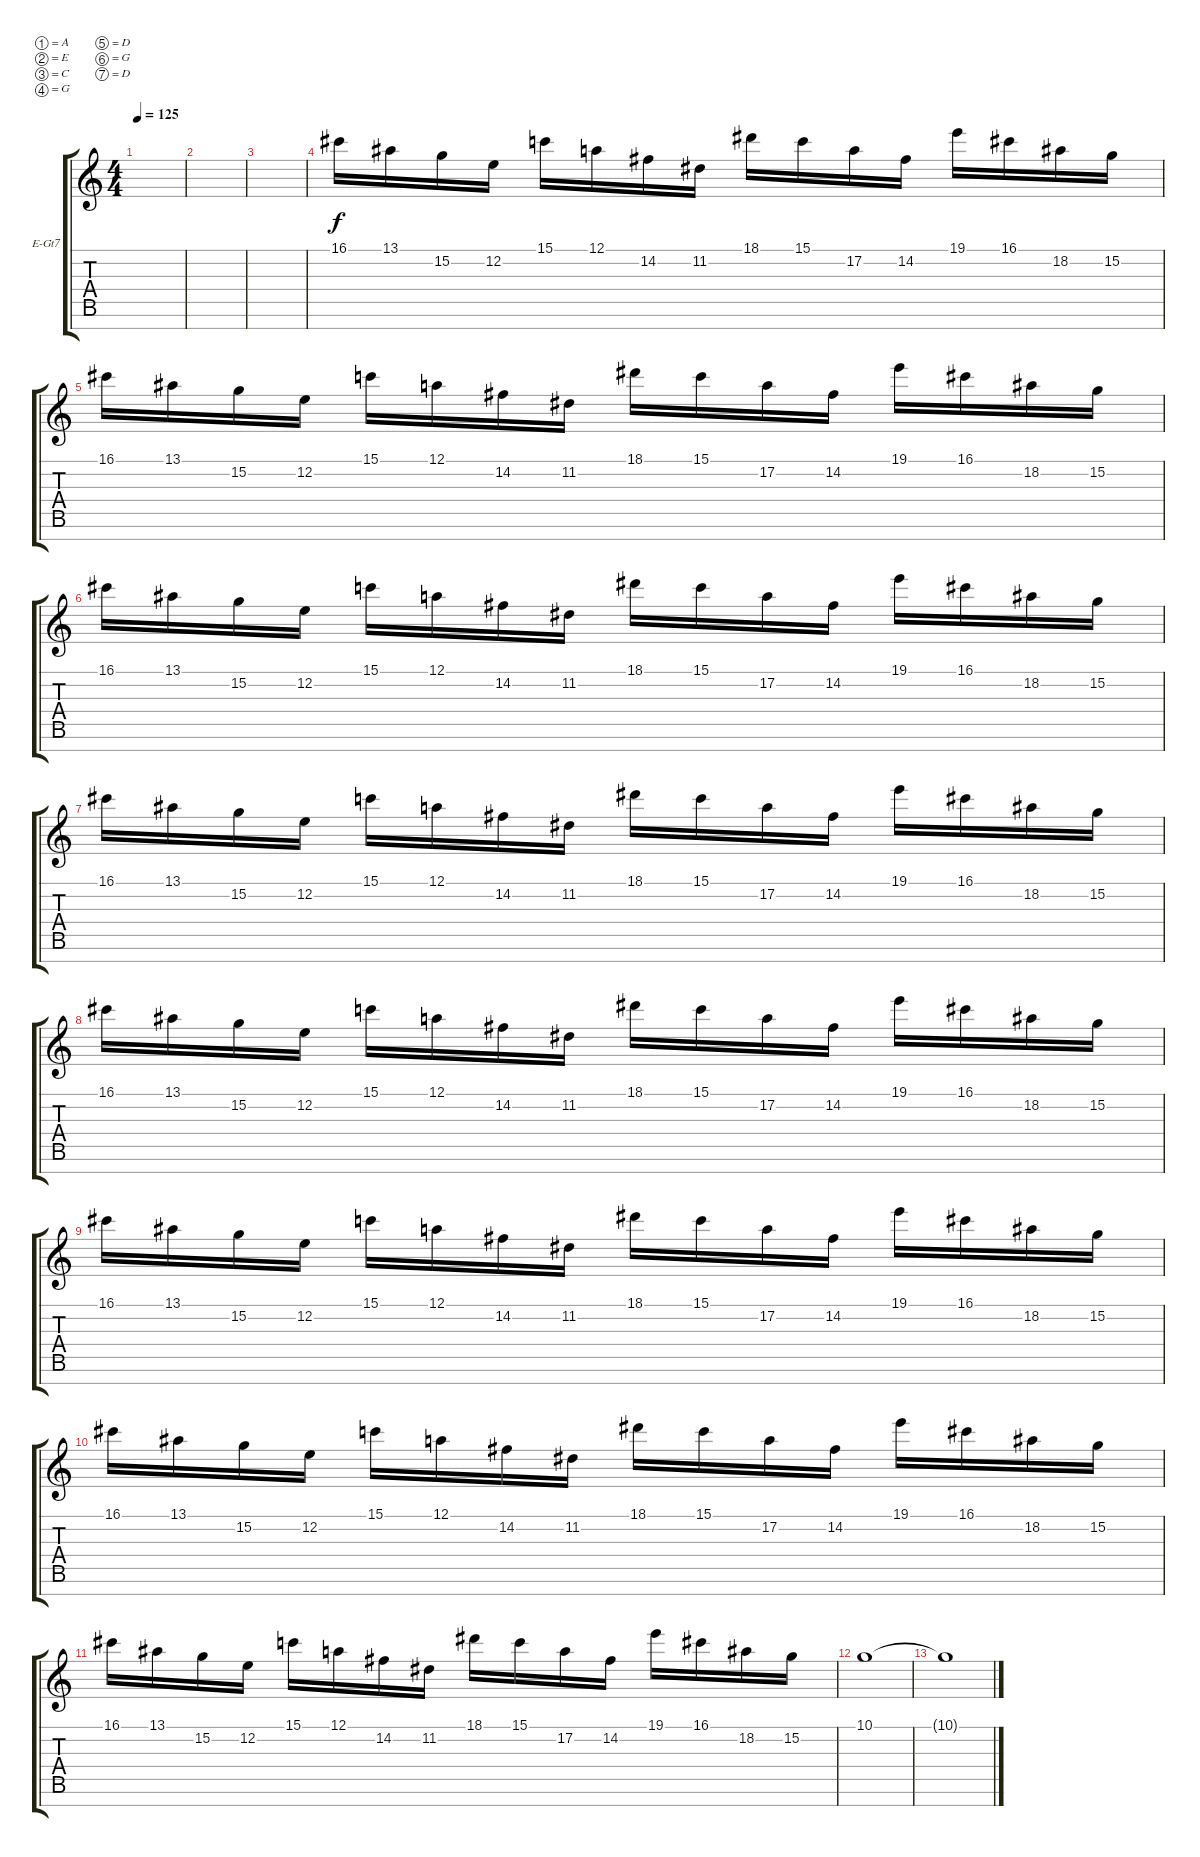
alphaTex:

\defaultSystemsLayout 4
\bracketExtendMode groupsimilarinstruments
\firstSystemTrackNameOrientation horizontal
\otherSystemsTrackNameOrientation horizontal
\track ("Electric Guitar" "E-Gt7") {instrument distortionguitar}
\staff {score tabs}
\tuning (A3 E3 C3 G2 D2 G1 D1)
\ts (4 4)
\tempo 125
\clef g2
\scale
0.333333
\ks c
|
\scale
0.333333 |
\scale
0.333333 |
\scale
0.333333 16.1.16 13.1.16 15.2.16 12.2.16 15.1.16 12.1.16 14.2.16 11.2.16 18.1.16 15.1.16 17.2.16 14.2.16 19.1.16 16.1.16 18.2.16 15.2.16 |
\scale
0.333333 16.1.16 13.1.16 15.2.16 12.2.16 15.1.16 12.1.16 14.2.16 11.2.16 18.1.16 15.1.16 17.2.16 14.2.16 19.1.16 16.1.16 18.2.16 15.2.16 |
\scale
0.333333 16.1.16 13.1.16 15.2.16 12.2.16 15.1.16 12.1.16 14.2.16 11.2.16 18.1.16 15.1.16 17.2.16 14.2.16 19.1.16 16.1.16 18.2.16 15.2.16 |
\scale
0.333333 16.1.16 13.1.16 15.2.16 12.2.16 15.1.16 12.1.16 14.2.16 11.2.16 18.1.16 15.1.16 17.2.16 14.2.16 19.1.16 16.1.16 18.2.16 15.2.16 |
\scale
0.333333 16.1.16 13.1.16 15.2.16 12.2.16 15.1.16 12.1.16 14.2.16 11.2.16 18.1.16 15.1.16 17.2.16 14.2.16 19.1.16 16.1.16 18.2.16 15.2.16 |
\scale
0.333333 16.1.16 13.1.16 15.2.16 12.2.16 15.1.16 12.1.16 14.2.16 11.2.16 18.1.16 15.1.16 17.2.16 14.2.16 19.1.16 16.1.16 18.2.16 15.2.16 |
\scale
0.333333 16.1.16 13.1.16 15.2.16 12.2.16 15.1.16 12.1.16 14.2.16 11.2.16 18.1.16 15.1.16 17.2.16 14.2.16 19.1.16 16.1.16 18.2.16 15.2.16 |
\scale
0.333333 16.1.16 13.1.16 15.2.16 12.2.16 15.1.16 12.1.16 14.2.16 11.2.16 18.1.16 15.1.16 17.2.16 14.2.16 19.1.16 16.1.16 18.2.16 15.2.16 |
10.1.1 |
10.1{t}.1
